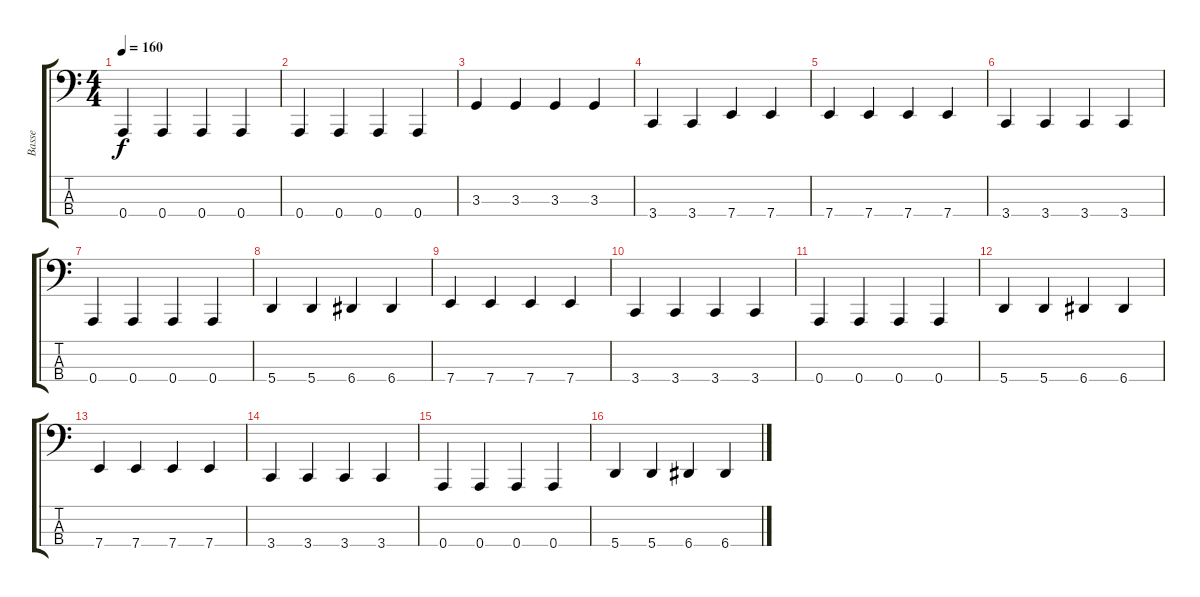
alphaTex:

\track ("Basse" "Basse") {instrument electricbasspick}
\staff {score tabs}
\tuning (D2 A1 E1 A0) {hide}
\ts (4 4)
\tempo 160
\clef f4
\ks c
0.4.4{dy f} 0.4.4 0.4.4 0.4.4 |
0.4.4 0.4.4 0.4.4 0.4.4 |
3.3.4 3.3.4 3.3.4 3.3.4 |
3.4.4 3.4.4 7.4.4 7.4.4 |
7.4.4 7.4.4 7.4.4 7.4.4 |
3.4.4 3.4.4 3.4.4 3.4.4 |
0.4.4 0.4.4 0.4.4 0.4.4 |
5.4.4 5.4.4 6.4.4 6.4.4 |
7.4.4 7.4.4 7.4.4 7.4.4 |
3.4.4 3.4.4 3.4.4 3.4.4 |
0.4.4 0.4.4 0.4.4 0.4.4 |
5.4.4 5.4.4 6.4.4 6.4.4 |
7.4.4 7.4.4 7.4.4 7.4.4 |
3.4.4 3.4.4 3.4.4 3.4.4 |
0.4.4 0.4.4 0.4.4 0.4.4 |
5.4.4 5.4.4 6.4.4 6.4.4
